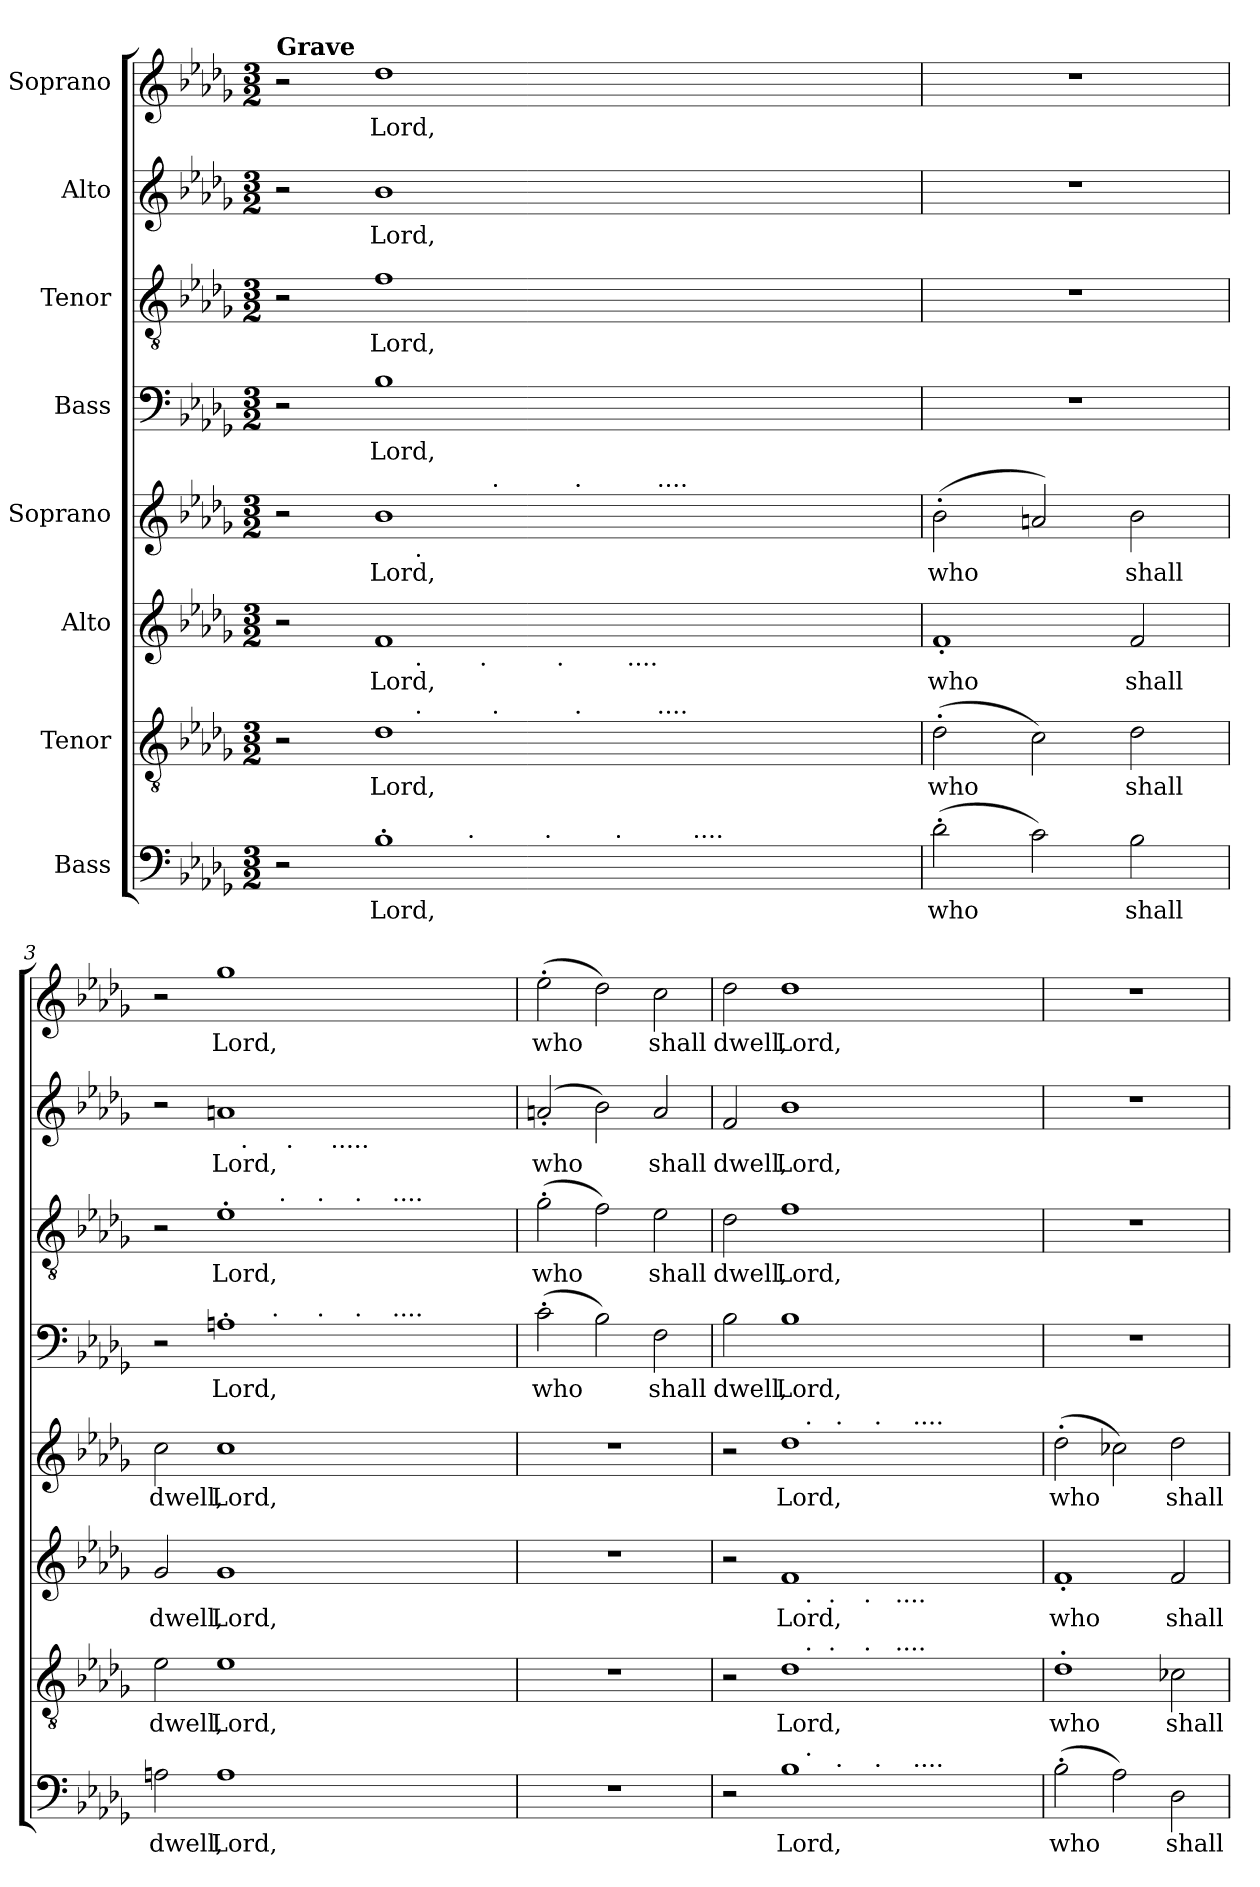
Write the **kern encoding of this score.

**kern	**text	**kern	**text	**kern	**text	**kern	**text	**kern	**text	**kern	**text	**kern	**text	**kern	**text
*part8	*part8	*part7	*part7	*part6	*part6	*part5	*part5	*part4	*part4	*part3	*part3	*part2	*part2	*part1	*part1
*staff8	*staff8	*staff7	*staff7	*staff6	*staff6	*staff5	*staff5	*staff4	*staff4	*staff3	*staff3	*staff2	*staff2	*staff1	*staff1
*I"Bass	*	*I"Tenor	*	*I"Alto	*	*I"Soprano	*	*I"Bass	*	*I"Tenor	*	*I"Alto	*	*I"Soprano	*
!!LO:PB:g=z
*stria5	*	*stria5	*	*stria5	*	*stria5	*	*stria5	*	*stria5	*	*stria5	*	*stria5	*
*clefF4	*	*clefGv2	*	*clefG2	*	*clefG2	*	*clefF4	*	*clefGv2	*	*clefG2	*	*clefG2	*
*k[b-e-a-d-g-]	*	*k[b-e-a-d-g-]	*	*k[b-e-a-d-g-]	*	*k[b-e-a-d-g-]	*	*k[b-e-a-d-g-]	*	*k[b-e-a-d-g-]	*	*k[b-e-a-d-g-]	*	*k[b-e-a-d-g-]	*
*D-:	*	*D-:	*	*D-:	*	*D-:	*	*D-:	*	*D-:	*	*D-:	*	*D-:	*
*M3/2	*	*M3/2	*	*M3/2	*	*M3/2	*	*M3/2	*	*M3/2	*	*M3/2	*	*M3/2	*
*MM100	*	*MM100	*	*MM100	*	*MM100	*	*MM100	*	*MM100	*	*MM100	*	*MM100	*
=1	=1	=1	=1	=1	=1	=1	=1	=1	=1	=1	=1	=1	=1	=1	=1
!	!	!	!	!	!	!	!	!	!	!	!	!	!	!LO:TX:a:B:t=Grave	!
*^	*	*^	*	*^	*	*^	*	*	*	*	*	*	*	*	*
*	*^	*	*	*^	*	*	*^	*	*	*^	*	*	*	*	*	*	*	*	*
*	*	*^	*	*	*	*^	*	*	*	*^	*	*	*	*^	*	*	*	*	*	*	*	*	*
*	*	*	*^	*	*	*	*	*^	*	*	*	*	*^	*	*	*	*	*^	*	*	*	*	*	*	*	*	*
2r	2ryy	2ryy	2ryy	1ryy	.	2r	2ryy	2ryy	2..ryy	1ryy	.	2r	2ryy	2ryy	2ryy	2ryy	.	2r	2ryy	2ryy	2..ryy	1ryy	.	2r	.	2r	.	2r	.	2r	.
!	!	!	!	!	!LO:LY:b:cj	!	!	!	!	!	!LO:LY:b:cj	!	!	!	!	!	!LO:LY:b:cj	!	!	!	!	!	!LO:LY:b:cj	!	!LO:LY:b:cj	!	!LO:LY:b:cj	!	!LO:LY:b:cj	!	!LO:LY:b:cj
1B-'>	8ryy	4ryy	4ryy	.	Lord,	1d-	16..ryy	8...ryy	.	.	Lord,	1f	16..ryy	8..ryy	4ryy	4...ryy	Lord,	1b-	16..ryy	8...ryy	.	.	Lord,	1B-	Lord,	1f	Lord,	1b-	Lord,	1dd-	Lord,
!	!	!	!	!	!	!	!	!	!	!	!	!	!	!	!	!	!	!	!LO:TX:b:t=.	!	!	!	!	!	!	!	!	!	!	!	!
!	!	!	!	!	!	!	!	!	!	!	!	!	!LO:TX:b:t=.	!	!	!	!	!	!	!	!	!	!	!	!	!	!	!	!	!	!
!	!	!	!	!	!	!	!LO:TX:a:t=.	!	!	!	!	!	!	!	!	!	!	!	!	!	!	!	!	!	!	!	!	!	!	!	!
.	.	.	.	.	.	.	2ryy	.	.	.	.	.	2ryy	.	.	.	.	.	2ryy	.	.	.	.	.	.	.	.	.	.	.	.
.	16ryy	.	.	.	.	.	.	.	.	.	.	.	.	.	.	.	.	.	.	.	.	.	.	.	.	.	.	.	.	.	.
.	64ryy	.	.	.	.	.	.	.	.	.	.	.	.	.	.	.	.	.	.	.	.	.	.	.	.	.	.	.	.	.	.
!	!LO:TX:a:t=.	!	!	!	!	!	!	!	!	!	!	!	!	!	!	!	!	!	!	!	!	!	!	!	!	!	!	!	!	!	!
.	2ryy	.	.	.	.	.	.	.	.	.	.	.	.	.	.	.	.	.	.	.	.	.	.	.	.	.	.	.	.	.	.
!	!	!	!	!	!	!	!	!	!	!	!	!	!	!LO:TX:b:t=.	!	!	!	!	!	!	!	!	!	!	!	!	!	!	!	!	!
.	.	.	.	.	.	.	.	.	.	.	.	.	.	2ryy	.	.	.	.	.	.	.	.	.	.	.	.	.	.	.	.	.
!	!	!	!	!	!	!	!	!	!	!	!	!	!	!	!	!	!	!	!	!LO:TX:a:t=.	!	!	!	!	!	!	!	!	!	!	!
!	!	!	!	!	!	!	!	!LO:TX:a:t=.	!	!	!	!	!	!	!	!	!	!	!	!	!	!	!	!	!	!	!	!	!	!	!
.	.	.	.	.	.	.	.	2ryy	.	.	.	.	.	.	.	.	.	.	.	2ryy	.	.	.	.	.	.	.	.	.	.	.
.	.	16ryy	8ryy	.	.	.	.	.	.	.	.	.	.	.	16.ryy	.	.	.	.	.	.	.	.	.	.	.	.	.	.	.	.
.	.	64ryy	.	.	.	.	.	.	.	.	.	.	.	.	.	.	.	.	.	.	.	.	.	.	.	.	.	.	.	.	.
!	!	!LO:TX:a:t=.	!	!	!	!	!	!	!	!	!	!	!	!	!	!	!	!	!	!	!	!	!	!	!	!	!	!	!	!	!
.	.	2ryy	.	.	.	.	.	.	.	.	.	.	.	.	.	.	.	.	.	.	.	.	.	.	.	.	.	.	.	.	.
!	!	!	!	!	!	!	!	!	!	!	!	!	!	!	!LO:TX:b:t=.	!	!	!	!	!	!	!	!	!	!	!	!	!	!	!	!
.	.	.	.	.	.	.	.	.	.	.	.	.	.	.	2ryy	.	.	.	.	.	.	.	.	.	.	.	.	.	.	.	.
!	!	!	!	!	!	!	!	!	!	!	!	!	!	!	!	!	!	!	!	!	!LO:TX:a:t=.	!	!	!	!	!	!	!	!	!	!
!	!	!	!	!	!	!	!	!	!LO:TX:a:t=.	!	!	!	!	!	!	!	!	!	!	!	!	!	!	!	!	!	!	!	!	!	!
.	.	.	16ryy	.	.	.	.	.	2ryy	.	.	.	.	.	.	.	.	.	.	.	2ryy	.	.	.	.	.	.	.	.	.	.
.	.	.	64ryy	.	.	.	.	.	.	.	.	.	.	.	.	.	.	.	.	.	.	.	.	.	.	.	.	.	.	.	.
!	!	!	!LO:TX:a:t=.	!	!	!	!	!	!	!	!	!	!	!	!	!	!	!	!	!	!	!	!	!	!	!	!	!	!	!	!
.	.	.	2ryy	.	.	.	.	.	.	.	.	.	.	.	.	.	.	.	.	.	.	.	.	.	.	.	.	.	.	.	.
!	!	!	!	!	!	!	!	!	!	!	!	!	!	!	!	!LO:TX:b:t=....	!	!	!	!	!	!	!	!	!	!	!	!	!	!	!
.	.	.	.	.	.	.	.	.	.	.	.	.	.	.	.	2ryy	.	.	.	.	.	.	.	.	.	.	.	.	.	.	.
.	.	.	.	16ryy	.	.	.	.	.	64ryy	.	.	.	.	.	.	.	.	.	.	.	64ryy	.	.	.	.	.	.	.	.	.
!	!	!	!	!	!	!	!	!	!	!	!	!	!	!	!	!	!	!	!	!	!	!LO:TX:a:t=....	!	!	!	!	!	!	!	!	!
!	!	!	!	!	!	!	!	!	!	!LO:TX:a:t=....	!	!	!	!	!	!	!	!	!	!	!	!	!	!	!	!	!	!	!	!	!
.	.	.	.	.	.	.	.	.	.	4ryy	.	.	.	.	.	.	.	.	.	.	.	4ryy	.	.	.	.	.	.	.	.	.
.	.	.	.	64ryy	.	.	.	.	.	.	.	.	.	.	.	.	.	.	.	.	.	.	.	.	.	.	.	.	.	.	.
!	!	!	!	!LO:TX:a:t=....	!	!	!	!	!	!	!	!	!	!	!	!	!	!	!	!	!	!	!	!	!	!	!	!	!	!	!
.	.	.	.	4ryy	.	.	.	.	.	.	.	.	.	.	.	.	.	.	.	.	.	.	.	.	.	.	.	.	.	.	.
.	.	.	.	.	.	.	4ryy	.	.	.	.	.	4ryy	.	.	.	.	.	4ryy	.	.	.	.	.	.	.	.	.	.	.	.
.	4ryy	.	.	.	.	.	.	.	.	.	.	.	.	.	.	.	.	.	.	.	.	.	.	.	.	.	.	.	.	.	.
.	.	.	.	.	.	.	.	.	.	.	.	.	.	4ryy	.	.	.	.	.	.	.	.	.	.	.	.	.	.	.	.	.
.	.	.	.	.	.	.	.	4ryy	.	.	.	.	.	.	.	.	.	.	.	4ryy	.	.	.	.	.	.	.	.	.	.	.
.	.	.	.	.	.	.	.	.	.	8...ryy	.	.	.	.	.	.	.	.	.	.	.	8...ryy	.	.	.	.	.	.	.	.	.
.	.	8ryy	.	8ryy	.	.	.	.	.	.	.	.	.	.	.	.	.	.	.	.	.	.	.	.	.	.	.	.	.	.	.
.	.	.	.	.	.	.	.	.	.	.	.	.	.	.	8ryy	.	.	.	.	.	.	.	.	.	.	.	.	.	.	.	.
.	.	.	.	.	.	.	8ryy	.	.	.	.	.	8ryy	.	.	.	.	.	8ryy	.	.	.	.	.	.	.	.	.	.	.	.
.	.	.	.	.	.	.	.	.	8ryy	.	.	.	.	.	.	.	.	.	.	.	8ryy	.	.	.	.	.	.	.	.	.	.
.	32.ryy	32.ryy	32.ryy	32.ryy	.	.	.	.	.	.	.	.	.	.	.	.	.	.	.	.	.	.	.	.	.	.	.	.	.	.	.
.	.	.	.	.	.	.	.	.	.	.	.	.	.	32ryy	32ryy	32ryy	.	.	.	.	.	.	.	.	.	.	.	.	.	.	.
.	.	.	.	.	.	.	64ryy	64ryy	.	.	.	.	64ryy	.	.	.	.	.	64ryy	64ryy	.	.	.	.	.	.	.	.	.	.	.
=2	=2	=2	=2	=2	=2	=2	=2	=2	=2	=2	=2	=2	=2	=2	=2	=2	=2	=2	=2	=2	=2	=2	=2	=2	=2	=2	=2	=2	=2	=2	=2
!	!	!	!	!	!LO:LY:b	!	!	!	!	!	!LO:LY:b	!	!	!	!	!	!LO:LY:b:cj	!	!	!	!	!	!LO:LY:b	!LO:N:vis=1	!	!LO:N:vis=1	!	!LO:N:vis=1	!	!LO:N:vis=1	!
*v	*v	*v	*v	*v	*	*	*	*	*	*	*	*v	*v	*v	*v	*v	*	*v	*v	*v	*v	*v	*	*	*	*	*	*	*	*	*
*	*	*v	*v	*v	*v	*v	*	*	*	*	*	*	*	*	*	*	*	*	*
(>2d-'>\	who	(>2d-'>\	who	1f'<	who	(>2b-'>\	who	1.r	.	1.r	.	1.r	.	1.r	.
2c\)	.	2c\)	.	.	.	2an/)	.	.	.	.	.	.	.	.	.
!	!LO:LY:b:cj	!	!LO:LY:b:cj	!	!LO:LY:b:cj	!	!LO:LY:b:cj	!	!	!	!	!	!	!	!
2B-\	shall	2d-\	shall	2f/	shall	2b-\	shall	.	.	.	.	.	.	.	.
=3	=3	=3	=3	=3	=3	=3	=3	=3	=3	=3	=3	=3	=3	=3	=3
!	!LO:LY:b:cj	!	!LO:LY:b:cj	!	!LO:LY:b:cj	!	!LO:LY:b:cj	!	!	!	!	!	!	!	!
*	*	*	*	*	*	*	*	*^	*	*^	*	*^	*	*	*
*	*	*	*	*	*	*	*	*	*^	*	*	*^	*	*	*^	*	*	*
*	*	*	*	*	*	*	*	*	*	*^	*	*	*	*^	*	*	*	*^	*	*	*
*	*	*	*	*	*	*	*	*	*	*	*^	*	*	*	*	*^	*	*	*	*	*	*	*	*
2An\	dwell,	2e-\	dwell,	2g-/	dwell,	2cc\	dwell,	2r	2ryy	2ryy	2ryy	1ryy	.	2r	2ryy	2ryy	2ryy	1ryy	.	2r	2ryy	2ryy	2..ryy	.	2r	.
!	!LO:LY:b:cj	!	!LO:LY:b:cj	!	!LO:LY:b:cj	!	!LO:LY:b:cj	!	!	!	!	!	!LO:LY:b:cj	!	!	!	!	!	!LO:LY:b:cj	!	!	!	!	!LO:LY:b:cj	!	!LO:LY:b:cj
1A	Lord,	1e-	Lord,	1g-	Lord,	1cc	Lord,	1An'>	8ryy	4ryy	4ryy	.	Lord,	1e-'>	8..ryy	4ryy	4ryy	.	Lord,	1an	16..ryy	8...ryy	.	Lord,	1gg-	Lord,
!	!	!	!	!	!	!	!	!	!	!	!	!	!	!	!	!	!	!	!	!	!LO:TX:b:t=.	!	!	!	!	!
.	.	.	.	.	.	.	.	.	.	.	.	.	.	.	.	.	.	.	.	.	2ryy	.	.	.	.	.
.	.	.	.	.	.	.	.	.	16ryy	.	.	.	.	.	.	.	.	.	.	.	.	.	.	.	.	.
.	.	.	.	.	.	.	.	.	64ryy	.	.	.	.	.	.	.	.	.	.	.	.	.	.	.	.	.
!	!	!	!	!	!	!	!	!	!LO:TX:a:t=.	!	!	!	!	!	!	!	!	!	!	!	!	!	!	!	!	!
.	.	.	.	.	.	.	.	.	2ryy	.	.	.	.	.	.	.	.	.	.	.	.	.	.	.	.	.
!	!	!	!	!	!	!	!	!	!	!	!	!	!	!	!LO:TX:a:t=.	!	!	!	!	!	!	!	!	!	!	!
.	.	.	.	.	.	.	.	.	.	.	.	.	.	.	2ryy	.	.	.	.	.	.	.	.	.	.	.
!	!	!	!	!	!	!	!	!	!	!	!	!	!	!	!	!	!	!	!	!	!	!LO:TX:b:t=.	!	!	!	!
.	.	.	.	.	.	.	.	.	.	.	.	.	.	.	.	.	.	.	.	.	.	2ryy	.	.	.	.
.	.	.	.	.	.	.	.	.	.	16ryy	8ryy	.	.	.	.	16ryy	8ryy	.	.	.	.	.	.	.	.	.
.	.	.	.	.	.	.	.	.	.	64ryy	.	.	.	.	.	64ryy	.	.	.	.	.	.	.	.	.	.
!	!	!	!	!	!	!	!	!	!	!	!	!	!	!	!	!LO:TX:a:t=.	!	!	!	!	!	!	!	!	!	!
!	!	!	!	!	!	!	!	!	!	!LO:TX:a:t=.	!	!	!	!	!	!	!	!	!	!	!	!	!	!	!	!
.	.	.	.	.	.	.	.	.	.	2ryy	.	.	.	.	.	2ryy	.	.	.	.	.	.	.	.	.	.
!	!	!	!	!	!	!	!	!	!	!	!	!	!	!	!	!	!	!	!	!	!	!	!LO:TX:b:t=.....	!	!	!
.	.	.	.	.	.	.	.	.	.	.	16ryy	.	.	.	.	.	16ryy	.	.	.	.	.	2ryy	.	.	.
.	.	.	.	.	.	.	.	.	.	.	64ryy	.	.	.	.	.	64ryy	.	.	.	.	.	.	.	.	.
!	!	!	!	!	!	!	!	!	!	!	!	!	!	!	!	!	!LO:TX:a:t=.	!	!	!	!	!	!	!	!	!
!	!	!	!	!	!	!	!	!	!	!	!LO:TX:a:t=.	!	!	!	!	!	!	!	!	!	!	!	!	!	!	!
.	.	.	.	.	.	.	.	.	.	.	2ryy	.	.	.	.	.	2ryy	.	.	.	.	.	.	.	.	.
.	.	.	.	.	.	.	.	.	.	.	.	16ryy	.	.	.	.	.	16ryy	.	.	.	.	.	.	.	.
.	.	.	.	.	.	.	.	.	.	.	.	64ryy	.	.	.	.	.	64ryy	.	.	.	.	.	.	.	.
!	!	!	!	!	!	!	!	!	!	!	!	!	!	!	!	!	!	!LO:TX:a:t=....	!	!	!	!	!	!	!	!
!	!	!	!	!	!	!	!	!	!	!	!	!LO:TX:a:t=....	!	!	!	!	!	!	!	!	!	!	!	!	!	!
.	.	.	.	.	.	.	.	.	.	.	.	4ryy	.	.	.	.	.	4ryy	.	.	.	.	.	.	.	.
.	.	.	.	.	.	.	.	.	.	.	.	.	.	.	.	.	.	.	.	.	4ryy	.	.	.	.	.
.	.	.	.	.	.	.	.	.	4ryy	.	.	.	.	.	.	.	.	.	.	.	.	.	.	.	.	.
.	.	.	.	.	.	.	.	.	.	.	.	.	.	.	4ryy	.	.	.	.	.	.	.	.	.	.	.
.	.	.	.	.	.	.	.	.	.	.	.	.	.	.	.	.	.	.	.	.	.	4ryy	.	.	.	.
.	.	.	.	.	.	.	.	.	.	8ryy	.	8ryy	.	.	.	8ryy	.	8ryy	.	.	.	.	.	.	.	.
.	.	.	.	.	.	.	.	.	.	.	.	.	.	.	.	.	.	.	.	.	8ryy	.	.	.	.	.
.	.	.	.	.	.	.	.	.	.	.	.	.	.	.	.	.	.	.	.	.	.	.	8ryy	.	.	.
.	.	.	.	.	.	.	.	.	32.ryy	32.ryy	32.ryy	32.ryy	.	.	.	32.ryy	32.ryy	32.ryy	.	.	.	.	.	.	.	.
.	.	.	.	.	.	.	.	.	.	.	.	.	.	.	32ryy	.	.	.	.	.	.	.	.	.	.	.
.	.	.	.	.	.	.	.	.	.	.	.	.	.	.	.	.	.	.	.	.	64ryy	64ryy	.	.	.	.
=4	=4	=4	=4	=4	=4	=4	=4	=4	=4	=4	=4	=4	=4	=4	=4	=4	=4	=4	=4	=4	=4	=4	=4	=4	=4	=4
!LO:N:vis=1	!	!LO:N:vis=1	!	!LO:N:vis=1	!	!LO:N:vis=1	!	!	!	!	!	!	!LO:LY:b	!	!	!	!	!	!LO:LY:b	!	!	!	!	!LO:LY:b	!	!LO:LY:b
*	*	*	*	*	*	*	*	*v	*v	*v	*v	*v	*	*	*	*	*	*	*	*v	*v	*v	*v	*	*	*
*	*	*	*	*	*	*	*	*	*	*v	*v	*v	*v	*v	*	*	*	*	*
1.r	.	1.r	.	1.r	.	1.r	.	(>2c'>\	who	(>2g-'>\	who	(>2an'</	who	(>2ee-'>\	who
.	.	.	.	.	.	.	.	2B-\)	.	2f\)	.	2b-\)	.	2dd-\)	.
!	!	!	!	!	!	!	!	!	!LO:LY:b:cj	!	!LO:LY:b:cj	!	!LO:LY:b:cj	!	!LO:LY:b:cj
.	.	.	.	.	.	.	.	2F\	shall	2e-\	shall	2a/	shall	2cc\	shall
=5	=5	=5	=5	=5	=5	=5	=5	=5	=5	=5	=5	=5	=5	=5	=5
!	!	!	!	!	!	!	!	!	!LO:LY:b:cj	!	!LO:LY:b:cj	!	!LO:LY:b:cj	!	!LO:LY:b:cj
*^	*	*^	*	*^	*	*^	*	*	*	*	*	*	*	*	*
*	*^	*	*	*^	*	*	*^	*	*	*^	*	*	*	*	*	*	*	*	*
*	*	*^	*	*	*	*^	*	*	*	*^	*	*	*	*^	*	*	*	*	*	*	*	*	*
*	*	*	*^	*	*	*	*	*^	*	*	*	*	*^	*	*	*	*	*^	*	*	*	*	*	*	*	*	*
2r	2ryy	2ryy	2..ryy	1ryy	.	2r	2ryy	2ryy	2ryy	2ryy	.	2r	2ryy	2ryy	2ryy	2ryy	.	2r	2ryy	2ryy	2..ryy	1ryy	.	2B-\	dwell,	2d-\	dwell,	2f/	dwell,	2dd-\	dwell,
!	!	!	!	!	!LO:LY:b:cj	!	!	!	!	!	!LO:LY:b:cj	!	!	!	!	!	!LO:LY:b:cj	!	!	!	!	!	!LO:LY:b:cj	!	!LO:LY:b:cj	!	!LO:LY:b:cj	!	!LO:LY:b:cj	!	!LO:LY:b:cj
1B-	16..ryy	8...ryy	.	.	Lord,	1d-	16..ryy	8..ryy	4ryy	4...ryy	Lord,	1f	16..ryy	8..ryy	4ryy	4...ryy	Lord,	1dd-	16..ryy	8...ryy	.	.	Lord,	1B-	Lord,	1f	Lord,	1b-	Lord,	1dd-	Lord,
!	!	!	!	!	!	!	!	!	!	!	!	!	!	!	!	!	!	!	!LO:TX:a:t=.	!	!	!	!	!	!	!	!	!	!	!	!
!	!	!	!	!	!	!	!	!	!	!	!	!	!LO:TX:b:t=.	!	!	!	!	!	!	!	!	!	!	!	!	!	!	!	!	!	!
!	!	!	!	!	!	!	!LO:TX:a:t=.	!	!	!	!	!	!	!	!	!	!	!	!	!	!	!	!	!	!	!	!	!	!	!	!
!	!LO:TX:a:t=.	!	!	!	!	!	!	!	!	!	!	!	!	!	!	!	!	!	!	!	!	!	!	!	!	!	!	!	!	!	!
.	2ryy	.	.	.	.	.	2ryy	.	.	.	.	.	2ryy	.	.	.	.	.	2ryy	.	.	.	.	.	.	.	.	.	.	.	.
!	!	!	!	!	!	!	!	!	!	!	!	!	!	!LO:TX:b:t=.	!	!	!	!	!	!	!	!	!	!	!	!	!	!	!	!	!
!	!	!	!	!	!	!	!	!LO:TX:a:t=.	!	!	!	!	!	!	!	!	!	!	!	!	!	!	!	!	!	!	!	!	!	!	!
.	.	.	.	.	.	.	.	2ryy	.	.	.	.	.	2ryy	.	.	.	.	.	.	.	.	.	.	.	.	.	.	.	.	.
!	!	!	!	!	!	!	!	!	!	!	!	!	!	!	!	!	!	!	!	!LO:TX:a:t=.	!	!	!	!	!	!	!	!	!	!	!
!	!	!LO:TX:a:t=.	!	!	!	!	!	!	!	!	!	!	!	!	!	!	!	!	!	!	!	!	!	!	!	!	!	!	!	!	!
.	.	2ryy	.	.	.	.	.	.	.	.	.	.	.	.	.	.	.	.	.	2ryy	.	.	.	.	.	.	.	.	.	.	.
.	.	.	.	.	.	.	.	.	16.ryy	.	.	.	.	.	16.ryy	.	.	.	.	.	.	.	.	.	.	.	.	.	.	.	.
!	!	!	!	!	!	!	!	!	!	!	!	!	!	!	!LO:TX:b:t=.	!	!	!	!	!	!	!	!	!	!	!	!	!	!	!	!
!	!	!	!	!	!	!	!	!	!LO:TX:a:t=.	!	!	!	!	!	!	!	!	!	!	!	!	!	!	!	!	!	!	!	!	!	!
.	.	.	.	.	.	.	.	.	2ryy	.	.	.	.	.	2ryy	.	.	.	.	.	.	.	.	.	.	.	.	.	.	.	.
!	!	!	!	!	!	!	!	!	!	!	!	!	!	!	!	!	!	!	!	!	!LO:TX:a:t=.	!	!	!	!	!	!	!	!	!	!
!	!	!	!LO:TX:a:t=.	!	!	!	!	!	!	!	!	!	!	!	!	!	!	!	!	!	!	!	!	!	!	!	!	!	!	!	!
.	.	.	2ryy	.	.	.	.	.	.	.	.	.	.	.	.	.	.	.	.	.	2ryy	.	.	.	.	.	.	.	.	.	.
!	!	!	!	!	!	!	!	!	!	!	!	!	!	!	!	!LO:TX:b:t=....	!	!	!	!	!	!	!	!	!	!	!	!	!	!	!
!	!	!	!	!	!	!	!	!	!	!LO:TX:a:t=....	!	!	!	!	!	!	!	!	!	!	!	!	!	!	!	!	!	!	!	!	!
.	.	.	.	.	.	.	.	.	.	2ryy	.	.	.	.	.	2ryy	.	.	.	.	.	.	.	.	.	.	.	.	.	.	.
.	.	.	.	64ryy	.	.	.	.	.	.	.	.	.	.	.	.	.	.	.	.	.	64ryy	.	.	.	.	.	.	.	.	.
!	!	!	!	!	!	!	!	!	!	!	!	!	!	!	!	!	!	!	!	!	!	!LO:TX:a:t=....	!	!	!	!	!	!	!	!	!
!	!	!	!	!LO:TX:a:t=....	!	!	!	!	!	!	!	!	!	!	!	!	!	!	!	!	!	!	!	!	!	!	!	!	!	!	!
.	.	.	.	4ryy	.	.	.	.	.	.	.	.	.	.	.	.	.	.	.	.	.	4ryy	.	.	.	.	.	.	.	.	.
.	4ryy	.	.	.	.	.	4ryy	.	.	.	.	.	4ryy	.	.	.	.	.	4ryy	.	.	.	.	.	.	.	.	.	.	.	.
.	.	.	.	.	.	.	.	4ryy	.	.	.	.	.	4ryy	.	.	.	.	.	.	.	.	.	.	.	.	.	.	.	.	.
.	.	4ryy	.	.	.	.	.	.	.	.	.	.	.	.	.	.	.	.	.	4ryy	.	.	.	.	.	.	.	.	.	.	.
.	.	.	.	8...ryy	.	.	.	.	.	.	.	.	.	.	.	.	.	.	.	.	.	8...ryy	.	.	.	.	.	.	.	.	.
.	.	.	.	.	.	.	.	.	8ryy	.	.	.	.	.	8ryy	.	.	.	.	.	.	.	.	.	.	.	.	.	.	.	.
.	8ryy	.	.	.	.	.	8ryy	.	.	.	.	.	8ryy	.	.	.	.	.	8ryy	.	.	.	.	.	.	.	.	.	.	.	.
.	.	.	8ryy	.	.	.	.	.	.	.	.	.	.	.	.	.	.	.	.	.	8ryy	.	.	.	.	.	.	.	.	.	.
.	.	.	.	.	.	.	.	32ryy	32ryy	32ryy	.	.	.	32ryy	32ryy	32ryy	.	.	.	.	.	.	.	.	.	.	.	.	.	.	.
.	64ryy	64ryy	.	.	.	.	64ryy	.	.	.	.	.	64ryy	.	.	.	.	.	64ryy	64ryy	.	.	.	.	.	.	.	.	.	.	.
=6	=6	=6	=6	=6	=6	=6	=6	=6	=6	=6	=6	=6	=6	=6	=6	=6	=6	=6	=6	=6	=6	=6	=6	=6	=6	=6	=6	=6	=6	=6	=6
!	!	!	!	!	!LO:LY:b	!	!	!	!	!	!LO:LY:b:cj	!	!	!	!	!	!LO:LY:b:cj	!	!	!	!	!	!LO:LY:b	!LO:N:vis=1	!	!LO:N:vis=1	!	!LO:N:vis=1	!	!LO:N:vis=1	!
*v	*v	*v	*v	*v	*	*	*	*	*	*	*	*v	*v	*v	*v	*v	*	*v	*v	*v	*v	*v	*	*	*	*	*	*	*	*	*
*	*	*v	*v	*v	*v	*v	*	*	*	*	*	*	*	*	*	*	*	*	*
(>2B-'>\	who	1d-'>	who	1f'<	who	(>2dd-'>\	who	1.r	.	1.r	.	1.r	.	1.r	.
2A-\)	.	.	.	.	.	2cc-X\)	.	.	.	.	.	.	.	.	.
!	!LO:LY:b:cj	!	!LO:LY:b:cj	!	!LO:LY:b:cj	!	!LO:LY:b:cj	!	!	!	!	!	!	!	!
2D-\	shall	2c-X\	shall	2f/	shall	2dd-\	shall	.	.	.	.	.	.	.	.
=	=	=	=	=	=	=	=	=	=	=	=	=	=	=	=
*-	*-	*-	*-	*-	*-	*-	*-	*-	*-	*-	*-	*-	*-	*-	*-
